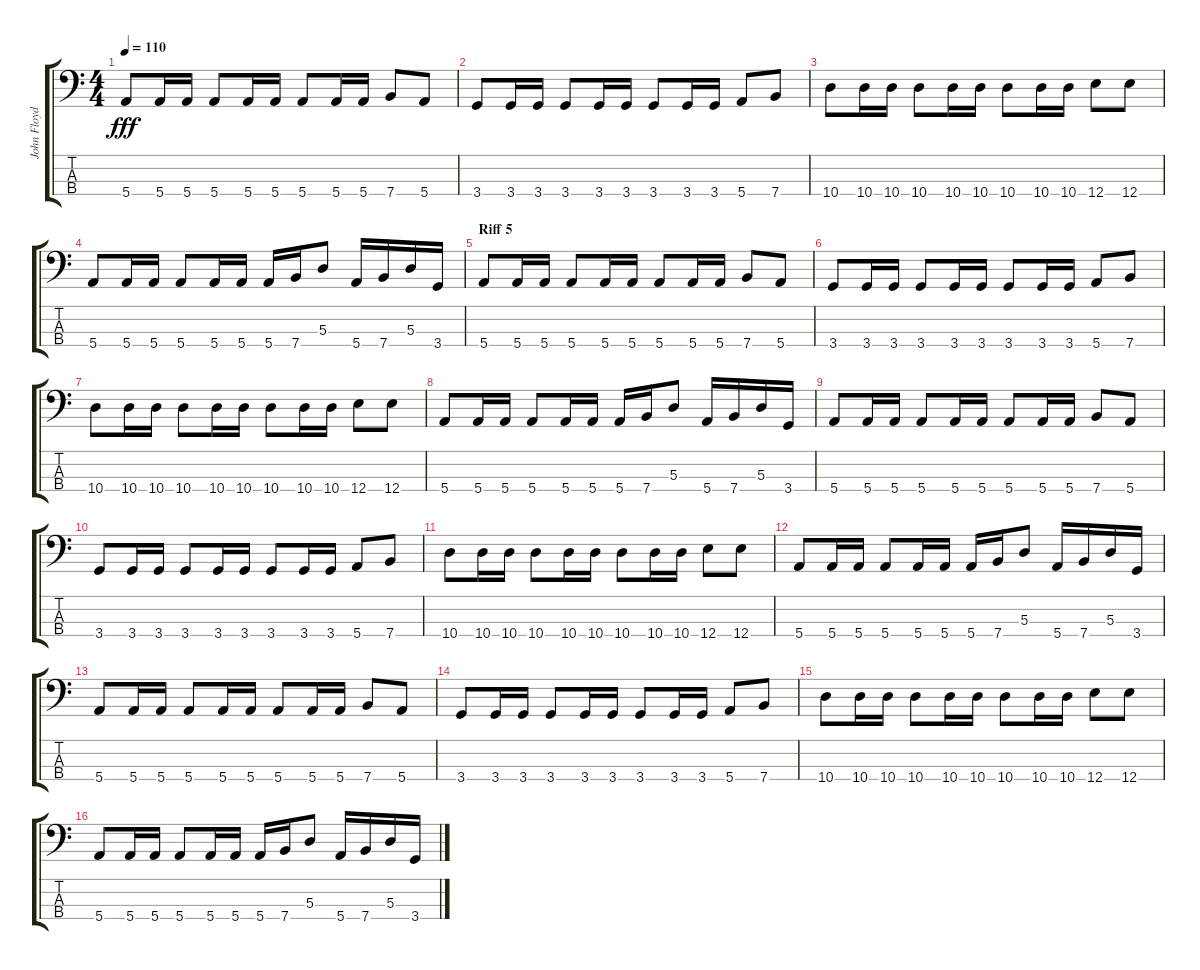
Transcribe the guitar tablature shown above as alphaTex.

\track ("John Floyd" "John Floyd") {instrument acousticguitarsteel}
\staff {score tabs}
\tuning (G2 D2 A1 E1) {hide}
\ts (4 4)
\tempo 110
\clef f4
\ks c
5.4.8{dy fff} 5.4.16 5.4.16 5.4.8 5.4.16 5.4.16 5.4.8 5.4.16 5.4.16 7.4.8 5.4.8 |
3.4.8 3.4.16 3.4.16 3.4.8 3.4.16 3.4.16 3.4.8 3.4.16 3.4.16 5.4.8 7.4.8 |
10.4.8 10.4.16 10.4.16 10.4.8 10.4.16 10.4.16 10.4.8 10.4.16 10.4.16 12.4.8 12.4.8 |
5.4.8 5.4.16 5.4.16 5.4.8 5.4.16 5.4.16 5.4.16 7.4.16 5.3.8 5.4.16 7.4.16 5.3.16 3.4.16 |
\section ("" "Riff 5")
5.4.8 5.4.16 5.4.16 5.4.8 5.4.16 5.4.16 5.4.8 5.4.16 5.4.16 7.4.8 5.4.8 |
3.4.8 3.4.16 3.4.16 3.4.8 3.4.16 3.4.16 3.4.8 3.4.16 3.4.16 5.4.8 7.4.8 |
10.4.8 10.4.16 10.4.16 10.4.8 10.4.16 10.4.16 10.4.8 10.4.16 10.4.16 12.4.8 12.4.8 |
5.4.8 5.4.16 5.4.16 5.4.8 5.4.16 5.4.16 5.4.16 7.4.16 5.3.8 5.4.16 7.4.16 5.3.16 3.4.16 |
5.4.8 5.4.16 5.4.16 5.4.8 5.4.16 5.4.16 5.4.8 5.4.16 5.4.16 7.4.8 5.4.8 |
3.4.8 3.4.16 3.4.16 3.4.8 3.4.16 3.4.16 3.4.8 3.4.16 3.4.16 5.4.8 7.4.8 |
10.4.8 10.4.16 10.4.16 10.4.8 10.4.16 10.4.16 10.4.8 10.4.16 10.4.16 12.4.8 12.4.8 |
5.4.8 5.4.16 5.4.16 5.4.8 5.4.16 5.4.16 5.4.16 7.4.16 5.3.8 5.4.16 7.4.16 5.3.16 3.4.16 |
5.4.8 5.4.16 5.4.16 5.4.8 5.4.16 5.4.16 5.4.8 5.4.16 5.4.16 7.4.8 5.4.8 |
3.4.8 3.4.16 3.4.16 3.4.8 3.4.16 3.4.16 3.4.8 3.4.16 3.4.16 5.4.8 7.4.8 |
10.4.8 10.4.16 10.4.16 10.4.8 10.4.16 10.4.16 10.4.8 10.4.16 10.4.16 12.4.8 12.4.8 |
5.4.8 5.4.16 5.4.16 5.4.8 5.4.16 5.4.16 5.4.16 7.4.16 5.3.8 5.4.16 7.4.16 5.3.16 3.4.16
